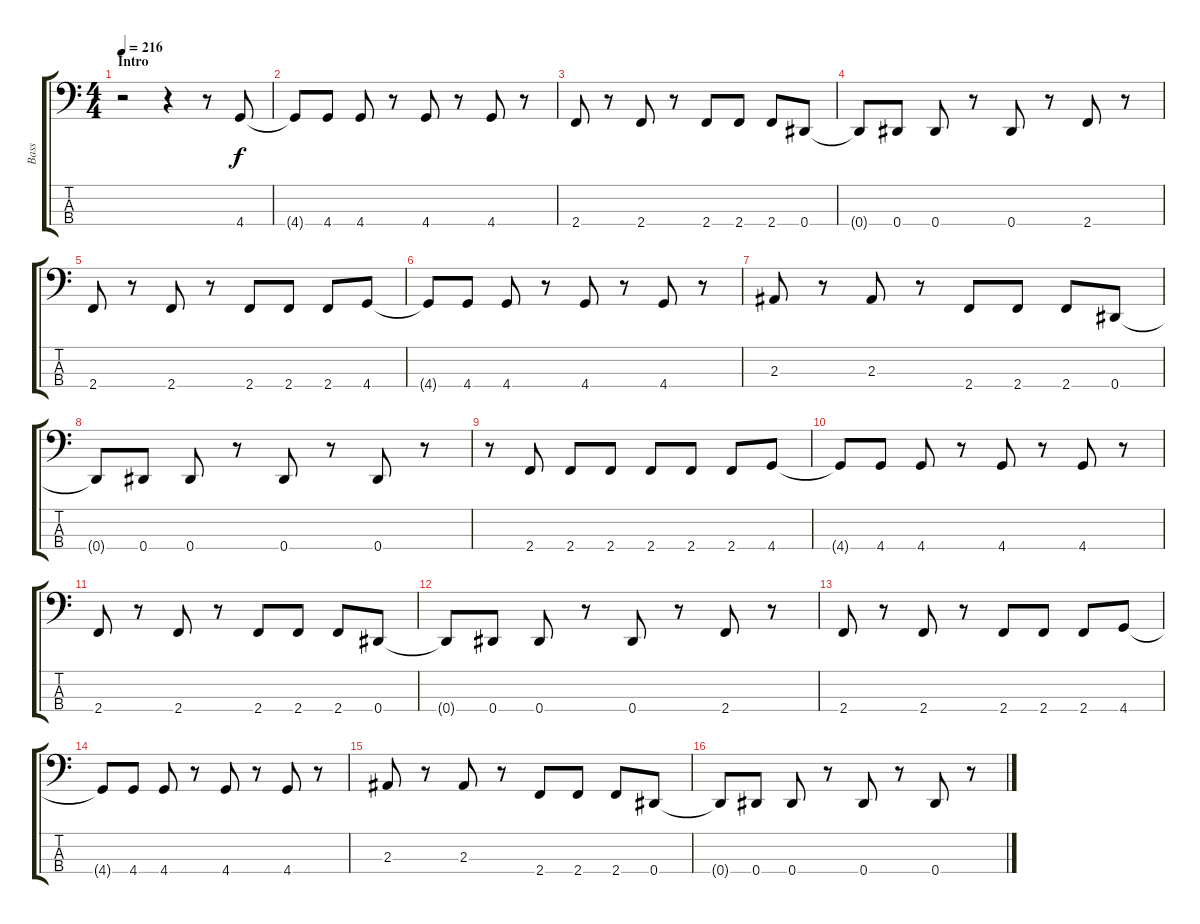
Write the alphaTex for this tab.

\track ("Bass" "Bass") {instrument electricbasspick}
\staff {score tabs}
\tuning (Gb2 Db2 Ab1 Eb1) {hide}
\ts (4 4)
\section ("" "Intro")
\tempo 216
\clef f4
\ks c
r.2{dy f instrument electricbasspick} r.4 r.8 4.4.8 |
4.4{t}.8 4.4.8 4.4.8 r.8 4.4.8 r.8 4.4.8 r.8 |
2.4.8 r.8 2.4.8 r.8 2.4.8 2.4.8 2.4.8 0.4.8 |
0.4{t}.8 0.4.8 0.4.8 r.8 0.4.8 r.8 2.4.8 r.8 |
2.4.8 r.8 2.4.8 r.8 2.4.8 2.4.8 2.4.8 4.4.8 |
4.4{t}.8 4.4.8 4.4.8 r.8 4.4.8 r.8 4.4.8 r.8 |
2.3.8 r.8 2.3.8 r.8 2.4.8 2.4.8 2.4.8 0.4.8 |
0.4{t}.8 0.4.8 0.4.8 r.8 0.4.8 r.8 0.4.8 r.8 |
r.8 2.4.8 2.4.8 2.4.8 2.4.8 2.4.8 2.4.8 4.4.8 |
4.4{t}.8 4.4.8 4.4.8 r.8 4.4.8 r.8 4.4.8 r.8 |
2.4.8 r.8 2.4.8 r.8 2.4.8 2.4.8 2.4.8 0.4.8 |
0.4{t}.8 0.4.8 0.4.8 r.8 0.4.8 r.8 2.4.8 r.8 |
2.4.8 r.8 2.4.8 r.8 2.4.8 2.4.8 2.4.8 4.4.8 |
4.4{t}.8 4.4.8 4.4.8 r.8 4.4.8 r.8 4.4.8 r.8 |
2.3.8 r.8 2.3.8 r.8 2.4.8 2.4.8 2.4.8 0.4.8 |
0.4{t}.8 0.4.8 0.4.8 r.8 0.4.8 r.8 0.4.8 r.8
